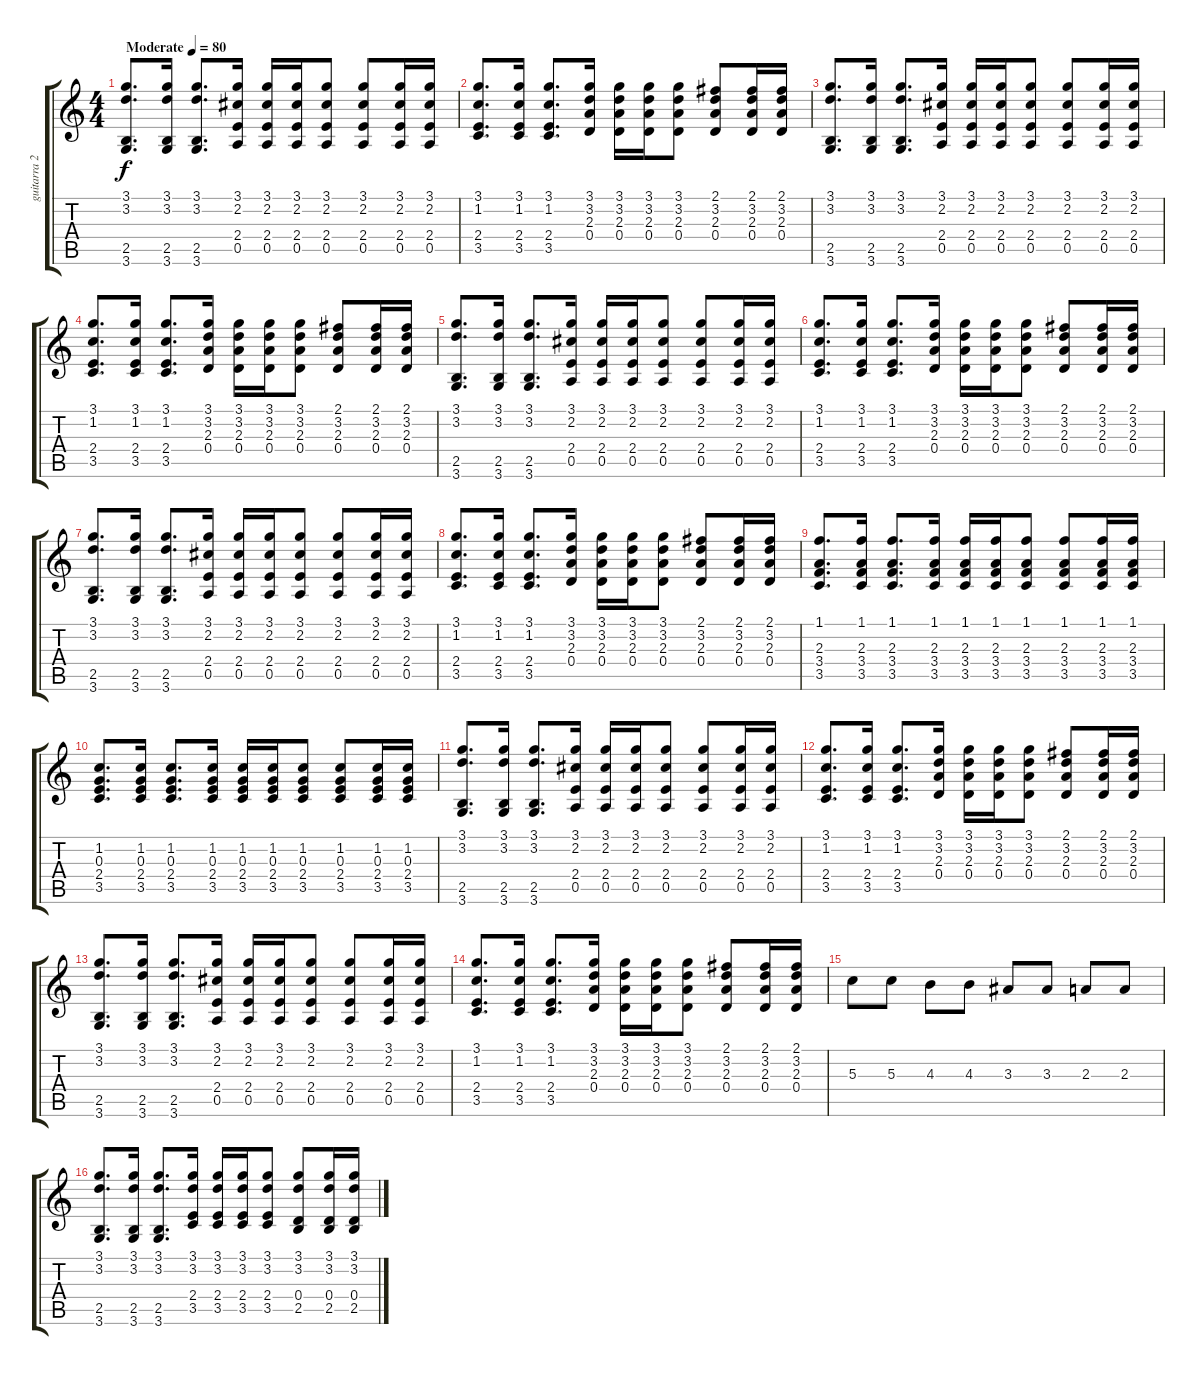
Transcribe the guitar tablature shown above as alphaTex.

\track ("guitarra 2" "guitarra 2") {instrument acousticguitarsteel}
\staff {score tabs}
\tuning (E4 B3 G3 D3 A2 E2) {hide}
\ts (4 4)
\tempo (80 "Moderate")
\clef g2
\ks c
(3.1 3.2 2.5 3.6).8{d dy f instrument acousticguitarsteel} (3.1 3.2 2.5 3.6).16 (3.1 3.2 2.5 3.6).8{d} (3.1 2.2 2.4 0.5).16 (3.1 2.2 2.4 0.5).16 (3.1 2.2 2.4 0.5).16 (3.1 2.2 2.4 0.5).8 (3.1 2.2 2.4 0.5).8 (3.1 2.2 2.4 0.5).16 (3.1 2.2 2.4 0.5).16 |
(3.1 1.2 2.4 3.5).8{d} (3.1 1.2 2.4 3.5).16 (3.1 1.2 2.4 3.5).8{d} (3.1 3.2 2.3 0.4).16 (3.1 3.2 2.3 0.4).16 (3.1 3.2 2.3 0.4).16 (3.1 3.2 2.3 0.4).8 (2.1 3.2 2.3 0.4).8 (2.1 3.2 2.3 0.4).16 (2.1 3.2 2.3 0.4).16 |
(3.1 3.2 2.5 3.6).8{d} (3.1 3.2 2.5 3.6).16 (3.1 3.2 2.5 3.6).8{d} (3.1 2.2 2.4 0.5).16 (3.1 2.2 2.4 0.5).16 (3.1 2.2 2.4 0.5).16 (3.1 2.2 2.4 0.5).8 (3.1 2.2 2.4 0.5).8 (3.1 2.2 2.4 0.5).16 (3.1 2.2 2.4 0.5).16 |
(3.1 1.2 2.4 3.5).8{d} (3.1 1.2 2.4 3.5).16 (3.1 1.2 2.4 3.5).8{d} (3.1 3.2 2.3 0.4).16 (3.1 3.2 2.3 0.4).16 (3.1 3.2 2.3 0.4).16 (3.1 3.2 2.3 0.4).8 (2.1 3.2 2.3 0.4).8 (2.1 3.2 2.3 0.4).16 (2.1 3.2 2.3 0.4).16 |
(3.1 3.2 2.5 3.6).8{d} (3.1 3.2 2.5 3.6).16 (3.1 3.2 2.5 3.6).8{d} (3.1 2.2 2.4 0.5).16 (3.1 2.2 2.4 0.5).16 (3.1 2.2 2.4 0.5).16 (3.1 2.2 2.4 0.5).8 (3.1 2.2 2.4 0.5).8 (3.1 2.2 2.4 0.5).16 (3.1 2.2 2.4 0.5).16 |
(3.1 1.2 2.4 3.5).8{d} (3.1 1.2 2.4 3.5).16 (3.1 1.2 2.4 3.5).8{d} (3.1 3.2 2.3 0.4).16 (3.1 3.2 2.3 0.4).16 (3.1 3.2 2.3 0.4).16 (3.1 3.2 2.3 0.4).8 (2.1 3.2 2.3 0.4).8 (2.1 3.2 2.3 0.4).16 (2.1 3.2 2.3 0.4).16 |
(3.1 3.2 2.5 3.6).8{d} (3.1 3.2 2.5 3.6).16 (3.1 3.2 2.5 3.6).8{d} (3.1 2.2 2.4 0.5).16 (3.1 2.2 2.4 0.5).16 (3.1 2.2 2.4 0.5).16 (3.1 2.2 2.4 0.5).8 (3.1 2.2 2.4 0.5).8 (3.1 2.2 2.4 0.5).16 (3.1 2.2 2.4 0.5).16 |
(3.1 1.2 2.4 3.5).8{d} (3.1 1.2 2.4 3.5).16 (3.1 1.2 2.4 3.5).8{d} (3.1 3.2 2.3 0.4).16 (3.1 3.2 2.3 0.4).16 (3.1 3.2 2.3 0.4).16 (3.1 3.2 2.3 0.4).8 (2.1 3.2 2.3 0.4).8 (2.1 3.2 2.3 0.4).16 (2.1 3.2 2.3 0.4).16 |
(1.1 2.3 3.4 3.5).8{d} (1.1 2.3 3.4 3.5).16 (1.1 2.3 3.4 3.5).8{d} (1.1 2.3 3.4 3.5).16 (1.1 2.3 3.4 3.5).16 (1.1 2.3 3.4 3.5).16 (1.1 2.3 3.4 3.5).8 (1.1 2.3 3.4 3.5).8 (1.1 2.3 3.4 3.5).16 (1.1 2.3 3.4 3.5).16 |
(1.2 0.3 2.4 3.5).8{d} (1.2 0.3 2.4 3.5).16 (1.2 0.3 2.4 3.5).8{d} (1.2 0.3 2.4 3.5).16 (1.2 0.3 2.4 3.5).16 (1.2 0.3 2.4 3.5).16 (1.2 0.3 2.4 3.5).8 (1.2 0.3 2.4 3.5).8 (1.2 0.3 2.4 3.5).16 (1.2 0.3 2.4 3.5).16 |
(3.1 3.2 2.5 3.6).8{d} (3.1 3.2 2.5 3.6).16 (3.1 3.2 2.5 3.6).8{d} (3.1 2.2 2.4 0.5).16 (3.1 2.2 2.4 0.5).16 (3.1 2.2 2.4 0.5).16 (3.1 2.2 2.4 0.5).8 (3.1 2.2 2.4 0.5).8 (3.1 2.2 2.4 0.5).16 (3.1 2.2 2.4 0.5).16 |
(3.1 1.2 2.4 3.5).8{d} (3.1 1.2 2.4 3.5).16 (3.1 1.2 2.4 3.5).8{d} (3.1 3.2 2.3 0.4).16 (3.1 3.2 2.3 0.4).16 (3.1 3.2 2.3 0.4).16 (3.1 3.2 2.3 0.4).8 (2.1 3.2 2.3 0.4).8 (2.1 3.2 2.3 0.4).16 (2.1 3.2 2.3 0.4).16 |
(3.1 3.2 2.5 3.6).8{d} (3.1 3.2 2.5 3.6).16 (3.1 3.2 2.5 3.6).8{d} (3.1 2.2 2.4 0.5).16 (3.1 2.2 2.4 0.5).16 (3.1 2.2 2.4 0.5).16 (3.1 2.2 2.4 0.5).8 (3.1 2.2 2.4 0.5).8 (3.1 2.2 2.4 0.5).16 (3.1 2.2 2.4 0.5).16 |
(3.1 1.2 2.4 3.5).8{d} (3.1 1.2 2.4 3.5).16 (3.1 1.2 2.4 3.5).8{d} (3.1 3.2 2.3 0.4).16 (3.1 3.2 2.3 0.4).16 (3.1 3.2 2.3 0.4).16 (3.1 3.2 2.3 0.4).8 (2.1 3.2 2.3 0.4).8 (2.1 3.2 2.3 0.4).16 (2.1 3.2 2.3 0.4).16 |
5.3.8 5.3.8 4.3.8 4.3.8 3.3.8 3.3.8 2.3.8 2.3.8 |
(3.1 3.2 2.5 3.6).8{d} (3.1 3.2 2.5 3.6).16 (3.1 3.2 2.5 3.6).8{d} (3.1 3.2 2.4 3.5).16 (3.1 3.2 2.4 3.5).16 (3.1 3.2 2.4 3.5).16 (3.1 3.2 2.4 3.5).8 (3.1 3.2 0.4 2.5).8 (3.1 3.2 0.4 2.5).16 (3.1 3.2 0.4 2.5).16
